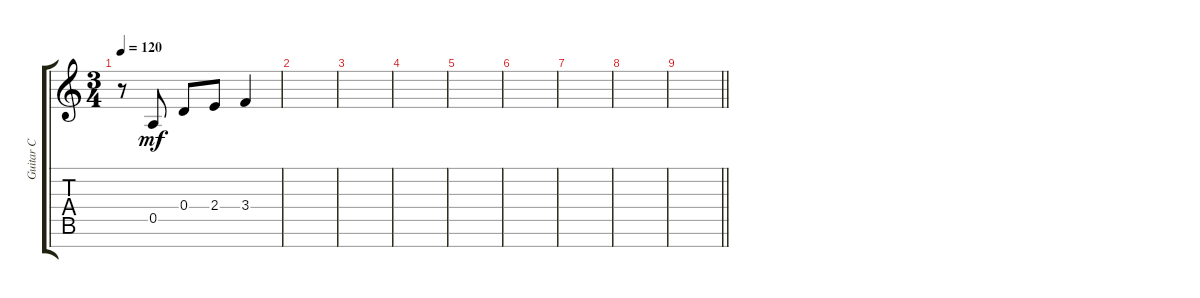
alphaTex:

\track ("Guitar C" "Guitar C") {instrument acousticguitarsteel}
\staff {score tabs}
\tuning (E4 B3 G3 D3 A2 E2 B1) {hide}
\ts (3 4)
\tempo 120
\clef g2
\ks c
r.8{dy mf} 0.5.8 0.4.8 2.4.8 3.4.4 |
|
|
|
|
|
|
|
\barLineRight lightlight
